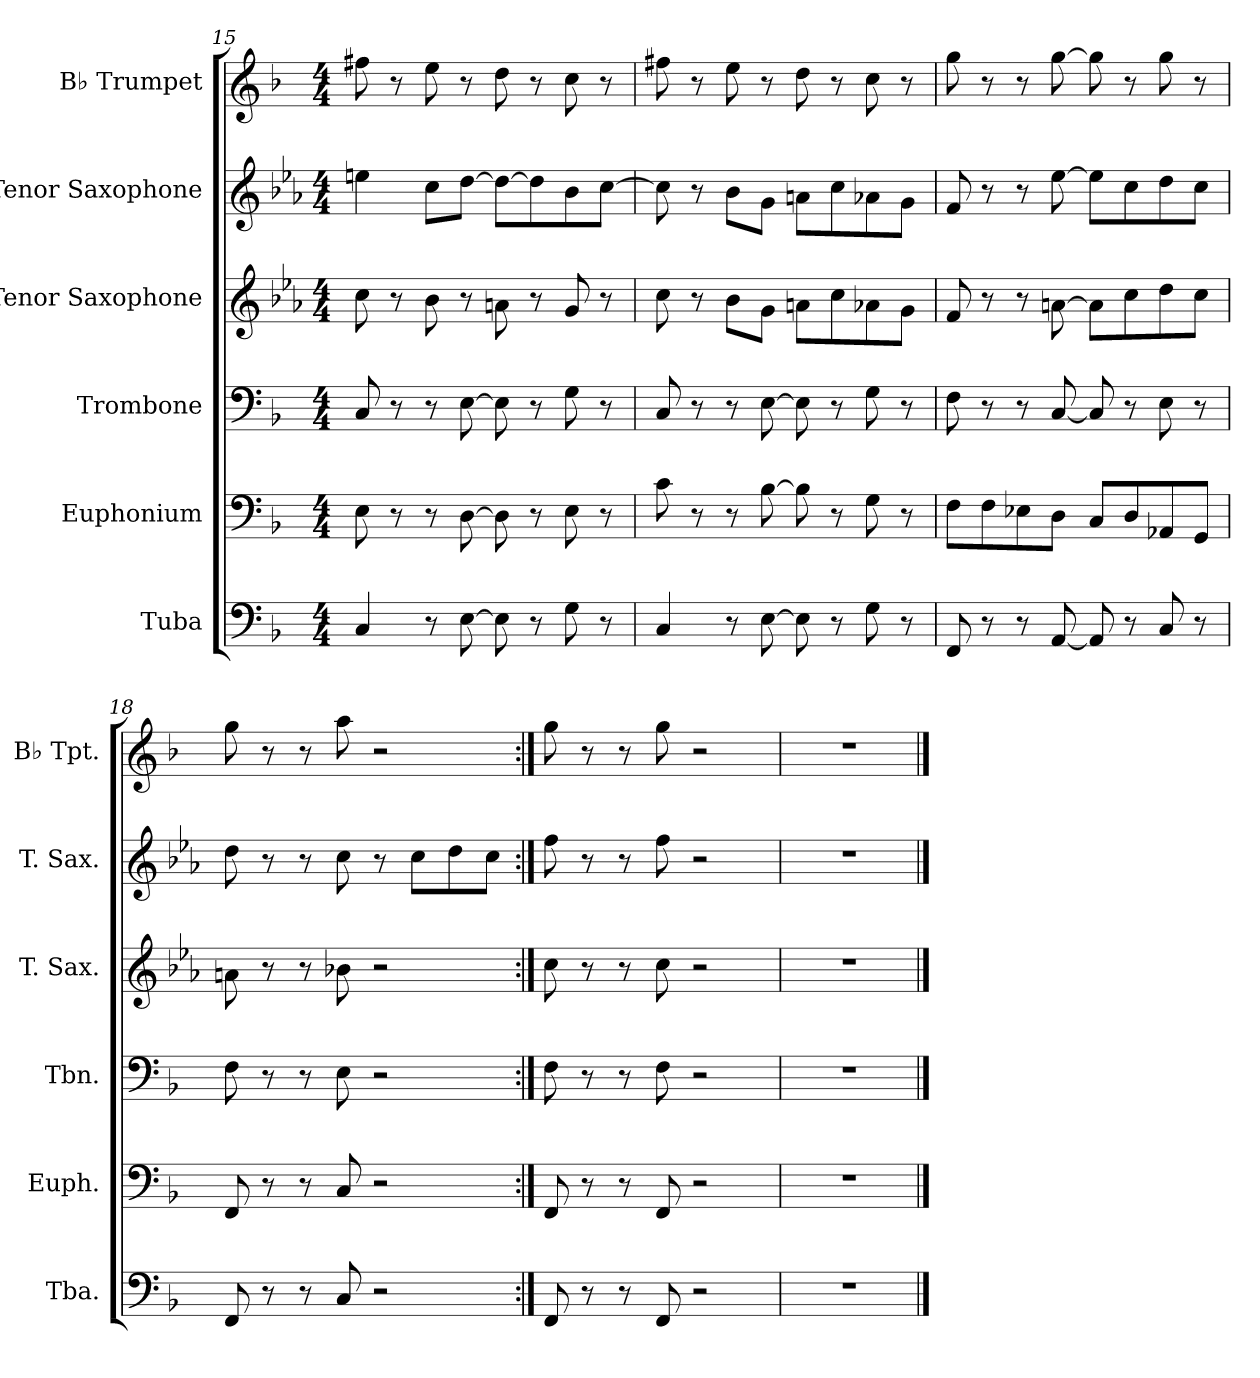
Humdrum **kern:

**kern	**kern	**kern	**kern	**kern	**kern
*part6	*part5	*part4	*part3	*part2	*part1
*staff6	*staff5	*staff4	*staff3	*staff2	*staff1
*I"Tuba	*I"Euphonium	*I"Trombone	*I"Tenor Saxophone	*I"Tenor Saxophone	*I"B♭ Trumpet
*I'Tba.	*I'Euph.	*I'Tbn.	*I'T. Sax.	*I'T. Sax.	*I'B♭ Tpt.
*clefF4	*clefF4	*clefF4	*clefG2	*clefG2	*clefG2
*	*	*	*ITrd8c14	*ITrd8c14	*ITrd1c2
*k[b-]	*k[b-]	*k[b-]	*k[b-e-a-]	*k[b-e-a-]	*k[b-e-a-]
*M4/4	*M4/4	*M4/4	*M4/4	*M4/4	*M4/4
=15	=15	=15	=15	=15	=15
4C/	8E\	8C/	8c\	4en\	8een\
.	8r	8r	8r	.	8r
8r	8r	8r	8B-\	8c\L	8dd\
[8E\	[8D\	[8E\	8r	[8d\J	8r
8E\]	8D\]	8E\]	8An\	8d\L_	8cc\
8r	8r	8r	8r	8d\]	8r
8G\	8E\	8G\	8G/	8B-\	8b-\
8r	8r	8r	8r	[8c\J	8r
=16	=16	=16	=16	=16	=16
4C/	8c\	8C/	8c\	8c\]	8een\
.	8r	8r	8r	8r	8r
8r	8r	8r	8B-\L	8B-\L	8dd\
[8E\	[8B-\	[8E\	8G\J	8G\J	8r
8E\]	8B-\]	8E\]	8An\L	8An\L	8cc\
8r	8r	8r	8c\	8c\	8r
8G\	8G\	8G\	8A-X\	8A-X\	8b-\
8r	8r	8r	8G\J	8G\J	8r
!!LO:PB:g=z
=17	=17	=17	=17	=17	=17
8FF/	8F\L	8F\	8F/	8F/	8ff\
8r	8F\	8r	8r	8r	8r
8r	8E-X\	8r	8r	8r	8r
[8AA/	8D\J	[8C/	[8An\	[8e-\	[8ff\
8AA/]	8C/L	8C/]	8A\L]	8e-\L]	8ff\]
8r	8D/	8r	8c\	8c\	8r
8C/	8AA-X/	8E\	8d\	8d\	8ff\
8r	8GG/J	8r	8c\J	8c\J	8r
=18	=18	=18	=18	=18	=18
8FF/	8FF/	8F\	8An\	8d\	8ff\
8r	8r	8r	8r	8r	8r
8r	8r	8r	8r	8r	8r
8C/	8C/	8E\	8B-X\	8c\	8gg\
2r	2r	2r	2r	8r	2r
.	.	.	.	8c\L	.
.	.	.	.	8d\	.
.	.	.	.	8c\J	.
=19:|!	=19:|!	=19:|!	=19:|!	=19:|!	=19:|!
8FF/	8FF/	8F\	8c\	8f\	8ff\
8r	8r	8r	8r	8r	8r
8r	8r	8r	8r	8r	8r
8FF/	8FF/	8F\	8c\	8f\	8ff\
2r	2r	2r	2r	2r	2r
=20	=20	=20	=20	=20	=20
1r	1r	1r	1r	1r	1r
==	==	==	==	==	==
*-	*-	*-	*-	*-	*-
